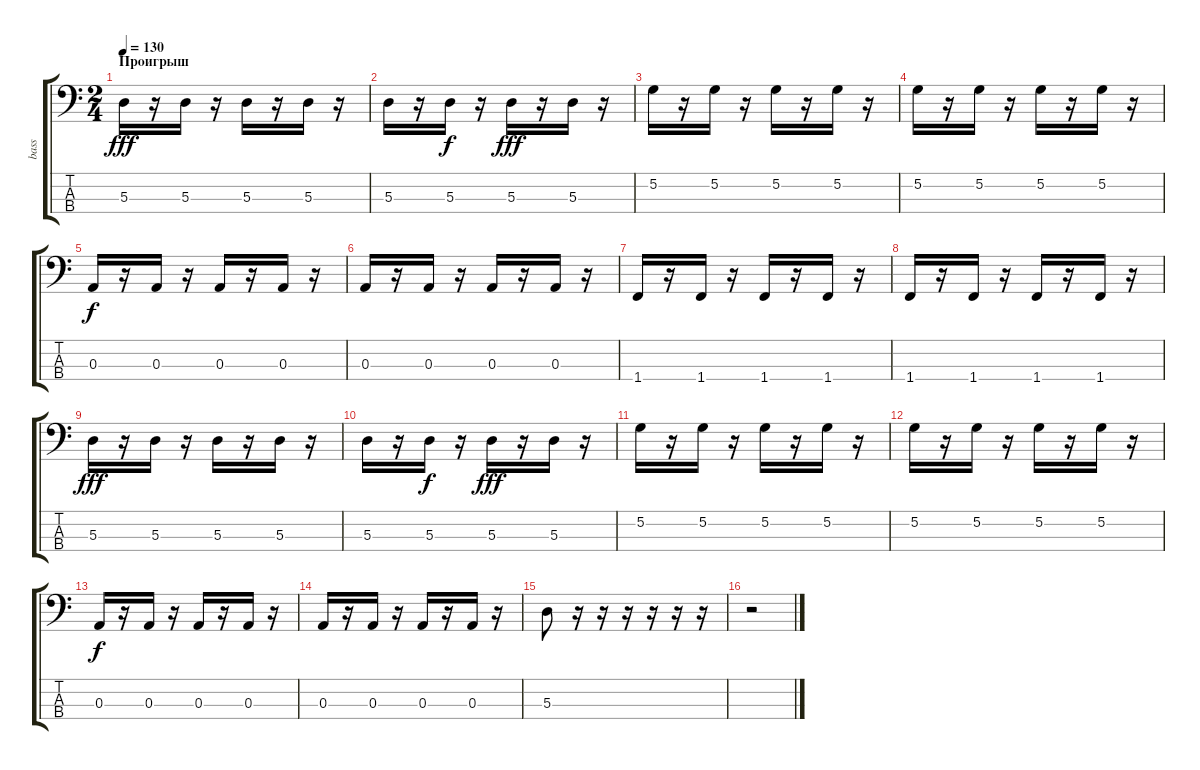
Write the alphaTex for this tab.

\track ("bass" "bass") {solo instrument electricbassfinger}
\staff {score tabs}
\tuning (G2 D2 A1 E1) {hide}
\ts (2 4)
\section ("" "Проигрыш")
\tempo 130
\clef f4
\ks c
5.3.16{dy fff} r.16 5.3.16 r.16 5.3.16 r.16 5.3.16 r.16 |
5.3.16 r.16 5.3.16{dy f} r.16 5.3.16{dy fff} r.16 5.3.16 r.16 |
5.2.16 r.16 5.2.16 r.16 5.2.16 r.16 5.2.16 r.16 |
5.2.16 r.16 5.2.16 r.16 5.2.16 r.16 5.2.16 r.16 |
0.3.16{dy f} r.16 0.3.16 r.16 0.3.16 r.16 0.3.16 r.16 |
0.3.16 r.16 0.3.16 r.16 0.3.16 r.16 0.3.16 r.16 |
1.4.16 r.16 1.4.16 r.16 1.4.16 r.16 1.4.16 r.16 |
1.4.16 r.16 1.4.16 r.16 1.4.16 r.16 1.4.16 r.16 |
5.3.16{dy fff} r.16 5.3.16 r.16 5.3.16 r.16 5.3.16 r.16 |
5.3.16 r.16 5.3.16{dy f} r.16 5.3.16{dy fff} r.16 5.3.16 r.16 |
5.2.16 r.16 5.2.16 r.16 5.2.16 r.16 5.2.16 r.16 |
5.2.16 r.16 5.2.16 r.16 5.2.16 r.16 5.2.16 r.16 |
0.3.16{dy f} r.16 0.3.16 r.16 0.3.16 r.16 0.3.16 r.16 |
0.3.16 r.16 0.3.16 r.16 0.3.16 r.16 0.3.16 r.16 |
5.3.8 r.16 r.16 r.16 r.16 r.16 r.16 |
r.2
